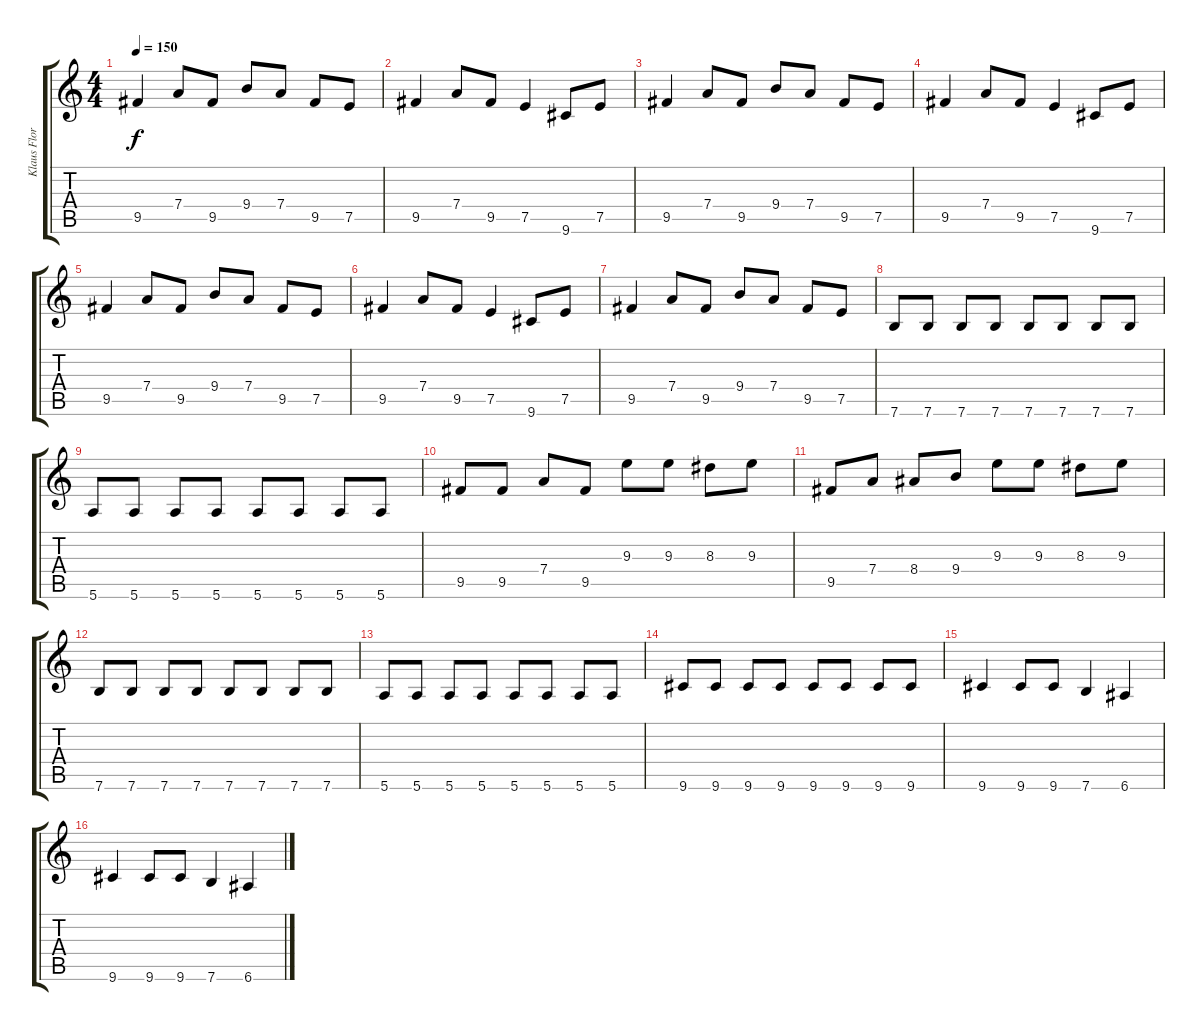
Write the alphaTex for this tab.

\track ("Klaus Floridge" "Klaus Flor") {instrument electricbasspick}
\staff {score tabs}
\tuning (E4 B3 G3 D3 A2 E2) {hide}
\ts (4 4)
\tempo 150
\clef g2
\ks c
9.5.4{dy f} 7.4.8 9.5.8 9.4.8 7.4.8 9.5.8 7.5.8 |
9.5.4 7.4.8 9.5.8 7.5.4 9.6.8 7.5.8 |
9.5.4 7.4.8 9.5.8 9.4.8 7.4.8 9.5.8 7.5.8 |
9.5.4 7.4.8 9.5.8 7.5.4 9.6.8 7.5.8 |
9.5.4 7.4.8 9.5.8 9.4.8 7.4.8 9.5.8 7.5.8 |
9.5.4 7.4.8 9.5.8 7.5.4 9.6.8 7.5.8 |
9.5.4 7.4.8 9.5.8 9.4.8 7.4.8 9.5.8 7.5.8 |
7.6.8 7.6.8 7.6.8 7.6.8 7.6.8 7.6.8 7.6.8 7.6.8 |
5.6.8 5.6.8 5.6.8 5.6.8 5.6.8 5.6.8 5.6.8 5.6.8 |
9.5.8 9.5.8 7.4.8 9.5.8 9.3.8 9.3.8 8.3.8 9.3.8 |
9.5.8 7.4.8 8.4.8 9.4.8 9.3.8 9.3.8 8.3.8 9.3.8 |
7.6.8 7.6.8 7.6.8 7.6.8 7.6.8 7.6.8 7.6.8 7.6.8 |
5.6.8 5.6.8 5.6.8 5.6.8 5.6.8 5.6.8 5.6.8 5.6.8 |
9.6.8 9.6.8 9.6.8 9.6.8 9.6.8 9.6.8 9.6.8 9.6.8 |
9.6.4 9.6.8 9.6.8 7.6.4 6.6.4 |
9.6.4 9.6.8 9.6.8 7.6.4 6.6.4
